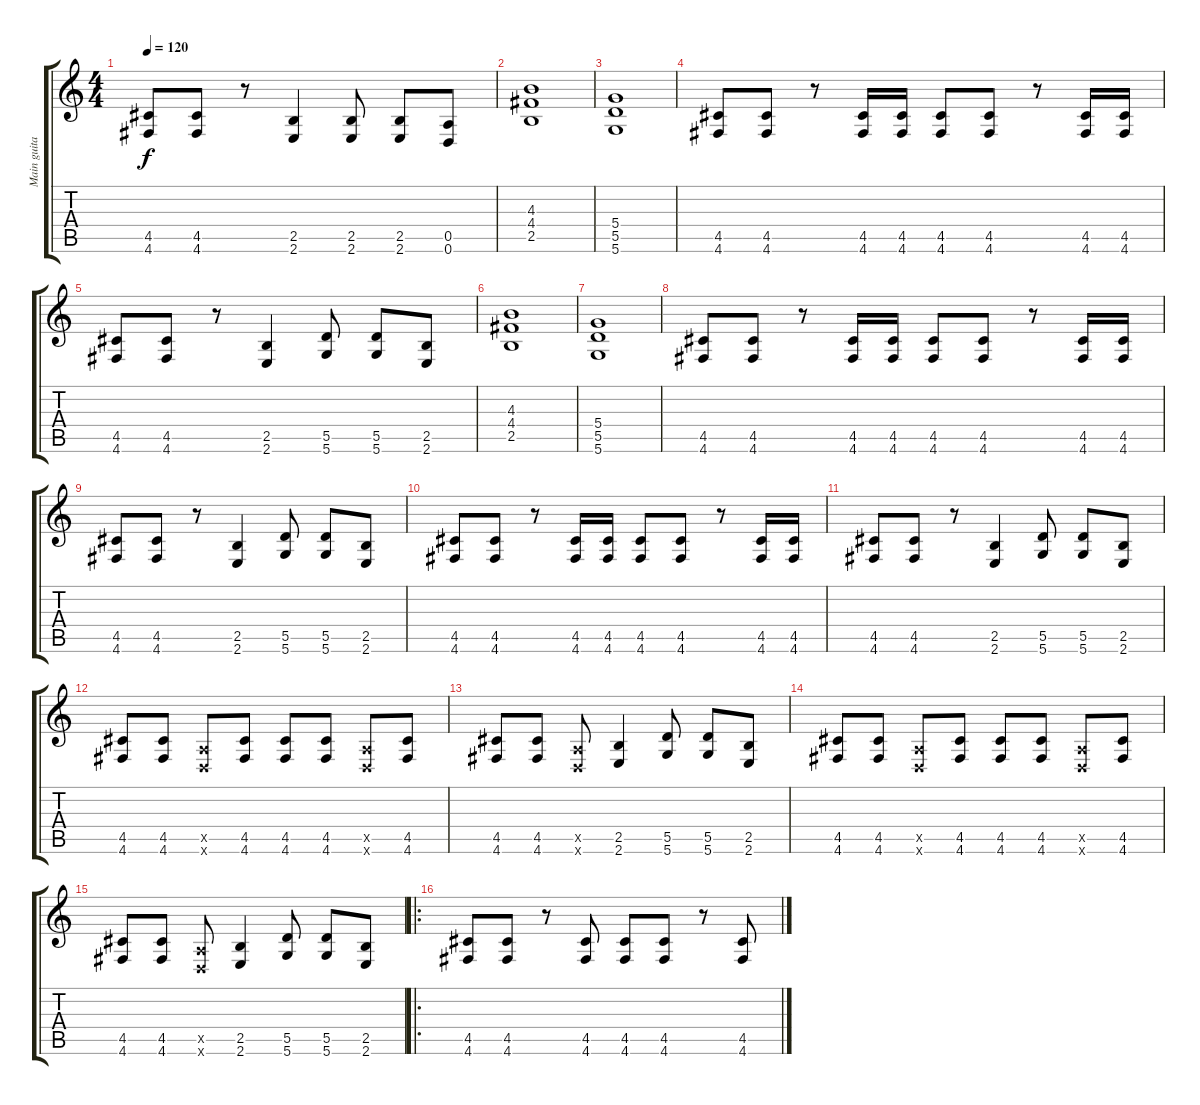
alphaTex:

\track ("Main guitar" "Main guita") {instrument distortionguitar}
\staff {score tabs}
\tuning (E4 B3 G3 D3 A2 D2) {hide}
\ts (4 4)
\tempo 120
\clef g2
\ks c
(4.5 4.6).8{dy f} (4.5 4.6).8 r.8 (2.5 2.6).4 (2.5 2.6).8 (2.5 2.6).8 (0.5 0.6).8 |
(4.3 4.4 2.5).1 |
(5.4 5.5 5.6).1 |
(4.5 4.6).8 (4.5 4.6).8 r.8 (4.5 4.6).16 (4.5 4.6).16 (4.5 4.6).8 (4.5 4.6).8 r.8 (4.5 4.6).16 (4.5 4.6).16 |
(4.5 4.6).8 (4.5 4.6).8 r.8 (2.5 2.6).4 (5.5 5.6).8 (5.5 5.6).8 (2.5 2.6).8 |
(4.3 4.4 2.5).1 |
(5.4 5.5 5.6).1 |
(4.5 4.6).8 (4.5 4.6).8 r.8 (4.5 4.6).16 (4.5 4.6).16 (4.5 4.6).8 (4.5 4.6).8 r.8 (4.5 4.6).16 (4.5 4.6).16 |
(4.5 4.6).8 (4.5 4.6).8 r.8 (2.5 2.6).4 (5.5 5.6).8 (5.5 5.6).8 (2.5 2.6).8 |
(4.5 4.6).8 (4.5 4.6).8 r.8 (4.5 4.6).16 (4.5 4.6).16 (4.5 4.6).8 (4.5 4.6).8 r.8 (4.5 4.6).16 (4.5 4.6).16 |
(4.5 4.6).8 (4.5 4.6).8 r.8 (2.5 2.6).4 (5.5 5.6).8 (5.5 5.6).8 (2.5 2.6).8 |
(4.5 4.6).8 (4.5 4.6).8 (0.5{x} 0.6{x}).8 (4.5 4.6).8 (4.5 4.6).8 (4.5 4.6).8 (0.5{x} 0.6{x}).8 (4.5 4.6).8 |
(4.5 4.6).8 (4.5 4.6).8 (0.5{x} 0.6{x}).8 (2.5 2.6).4 (5.5 5.6).8 (5.5 5.6).8 (2.5 2.6).8 |
(4.5 4.6).8 (4.5 4.6).8 (0.5{x} 0.6{x}).8 (4.5 4.6).8 (4.5 4.6).8 (4.5 4.6).8 (0.5{x} 0.6{x}).8 (4.5 4.6).8 |
(4.5 4.6).8 (4.5 4.6).8 (0.5{x} 0.6{x}).8 (2.5 2.6).4 (5.5 5.6).8 (5.5 5.6).8 (2.5 2.6).8 |
\ro
(4.5 4.6).8 (4.5 4.6).8 r.8 (4.5 4.6).8 (4.5 4.6).8 (4.5 4.6).8 r.8 (4.5 4.6).8
